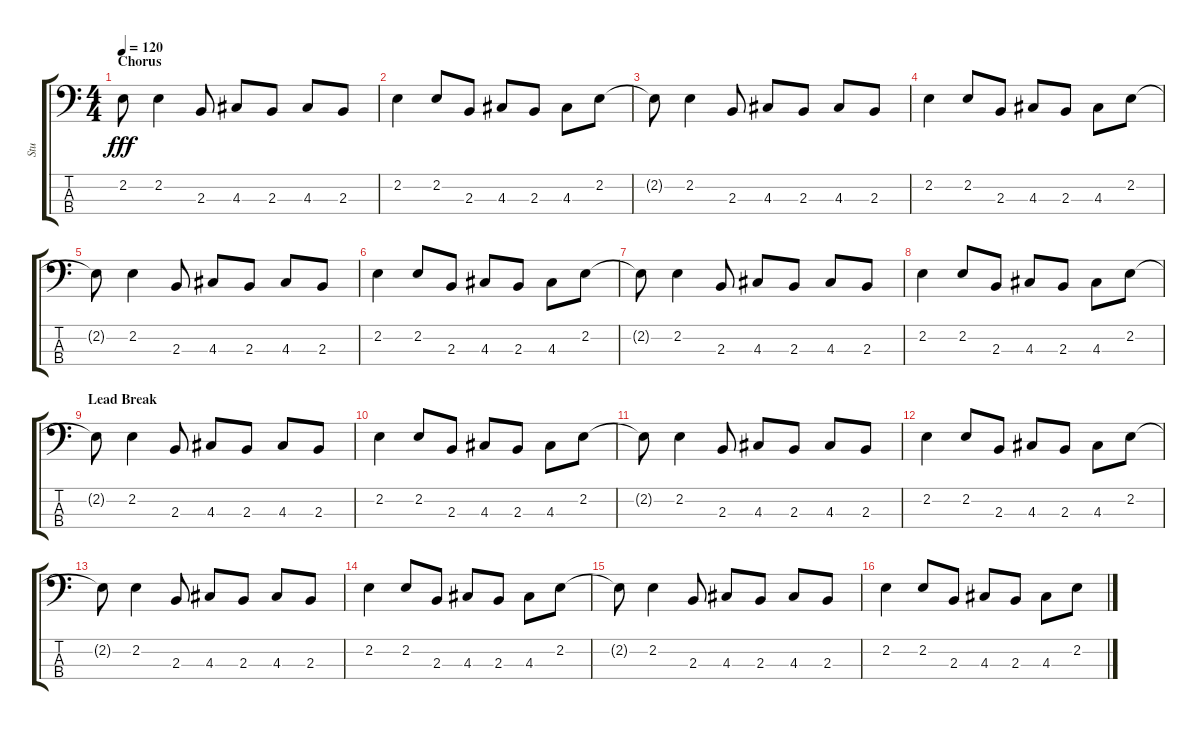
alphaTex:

\track ("Stu" "Stu") {instrument electricbassfinger}
\staff {score tabs}
\tuning (G2 D2 A1 E1) {hide}
\ts (4 4)
\section ("" "Chorus")
\tempo 120
\clef f4
\ks c
2.2{t}.8{dy fff} 2.2.4 2.3.8 4.3.8 2.3.8 4.3.8 2.3.8 |
2.2.4 2.2.8 2.3.8 4.3.8 2.3.8 4.3.8 2.2.8 |
2.2{t}.8 2.2.4 2.3.8 4.3.8 2.3.8 4.3.8 2.3.8 |
2.2.4 2.2.8 2.3.8 4.3.8 2.3.8 4.3.8 2.2.8 |
2.2{t}.8 2.2.4 2.3.8 4.3.8 2.3.8 4.3.8 2.3.8 |
2.2.4 2.2.8 2.3.8 4.3.8 2.3.8 4.3.8 2.2.8 |
2.2{t}.8 2.2.4 2.3.8 4.3.8 2.3.8 4.3.8 2.3.8 |
2.2.4 2.2.8 2.3.8 4.3.8 2.3.8 4.3.8 2.2.8 |
\section ("" "Lead Break")
2.2{t}.8 2.2.4 2.3.8 4.3.8 2.3.8 4.3.8 2.3.8 |
2.2.4 2.2.8 2.3.8 4.3.8 2.3.8 4.3.8 2.2.8 |
2.2{t}.8 2.2.4 2.3.8 4.3.8 2.3.8 4.3.8 2.3.8 |
2.2.4 2.2.8 2.3.8 4.3.8 2.3.8 4.3.8 2.2.8 |
2.2{t}.8 2.2.4 2.3.8 4.3.8 2.3.8 4.3.8 2.3.8 |
2.2.4 2.2.8 2.3.8 4.3.8 2.3.8 4.3.8 2.2.8 |
2.2{t}.8 2.2.4 2.3.8 4.3.8 2.3.8 4.3.8 2.3.8 |
2.2.4 2.2.8 2.3.8 4.3.8 2.3.8 4.3.8 2.2.8
